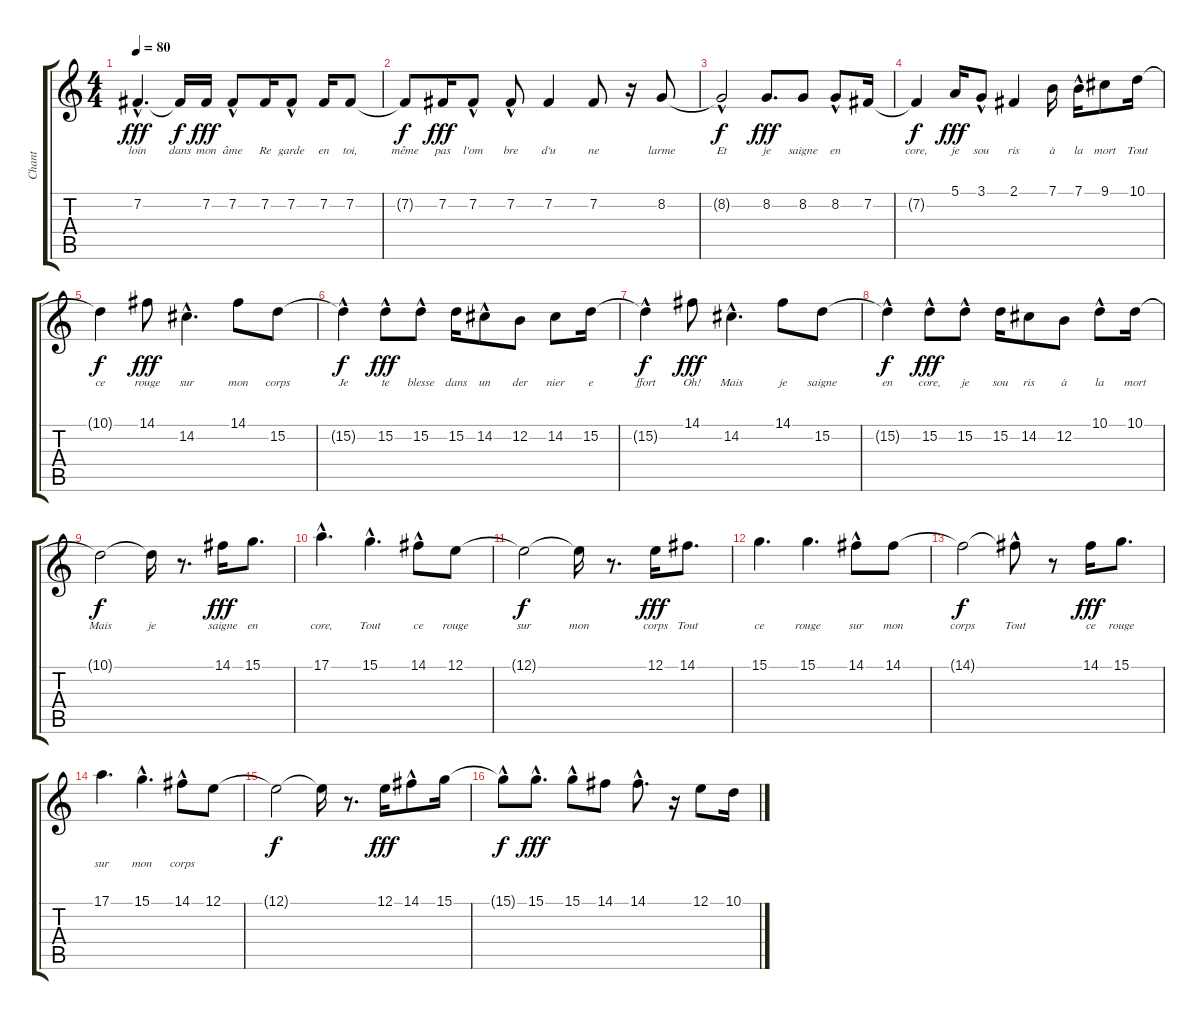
\track ("Chant" "Chant") {instrument flute}
\staff {score tabs}
\tuning (E4 B3 G3 D3 A2 E2) {hide}
\ts (4 4)
\tempo 80
\clef g2
\ks c
7.2{hac}.4{d lyrics (0 "loin") lyrics (1 "") lyrics (2 "") lyrics (3 "") lyrics (4 "") dy fff} 7.2{t}.16{lyrics (0 "dans") lyrics (1 "") lyrics (2 "") lyrics (3 "") lyrics (4 "") dy f} 7.2.16{lyrics (0 "mon") lyrics (1 "") lyrics (2 "") lyrics (3 "") lyrics (4 "") dy fff} 7.2{hac}.8{lyrics (0 "âme") lyrics (1 "") lyrics (2 "") lyrics (3 "") lyrics (4 "")} 7.2.16{lyrics (0 "Re") lyrics (1 "") lyrics (2 "") lyrics (3 "") lyrics (4 "")} 7.2{hac}.8{lyrics (0 "garde") lyrics (1 "") lyrics (2 "") lyrics (3 "") lyrics (4 "")} 7.2.16{lyrics (0 "en") lyrics (1 "") lyrics (2 "") lyrics (3 "") lyrics (4 "")} 7.2.8{lyrics (0 "toi,") lyrics (1 "") lyrics (2 "") lyrics (3 "") lyrics (4 "")} |
7.2{t}.8{lyrics (0 "même") lyrics (1 "") lyrics (2 "") lyrics (3 "") lyrics (4 "") dy f} 7.2.16{lyrics (0 "pas") lyrics (1 "") lyrics (2 "") lyrics (3 "") lyrics (4 "") dy fff} 7.2{hac}.8{lyrics (0 "l'om") lyrics (1 "") lyrics (2 "") lyrics (3 "") lyrics (4 "")} 7.2{hac}.8{lyrics (0 "bre") lyrics (1 "") lyrics (2 "") lyrics (3 "") lyrics (4 "")} 7.2.4{lyrics (0 "d'u") lyrics (1 "") lyrics (2 "") lyrics (3 "") lyrics (4 "")} 7.2.8{lyrics (0 "ne") lyrics (1 "") lyrics (2 "") lyrics (3 "") lyrics (4 "")} r.16 8.2.8{lyrics (0 "larme") lyrics (1 "") lyrics (2 "") lyrics (3 "") lyrics (4 "")} |
8.2{hac t}.2{lyrics (0 "Et") lyrics (1 "") lyrics (2 "") lyrics (3 "") lyrics (4 "") dy f} 8.2.8{d lyrics (0 "je") lyrics (1 "") lyrics (2 "") lyrics (3 "") lyrics (4 "") dy fff} 8.2.8{lyrics (0 "saigne") lyrics (1 "") lyrics (2 "") lyrics (3 "") lyrics (4 "")} 8.2{hac}.8{lyrics (0 "en") lyrics (1 "") lyrics (2 "") lyrics (3 "") lyrics (4 "")} 7.2.16{lyrics (0 "") lyrics (1 "") lyrics (2 "") lyrics (3 "") lyrics (4 "")} |
7.2{t}.4{lyrics (0 "core,") lyrics (1 "") lyrics (2 "") lyrics (3 "") lyrics (4 "") dy f} 5.1.16{lyrics (0 "je") lyrics (1 "") lyrics (2 "") lyrics (3 "") lyrics (4 "") dy fff} 3.1{hac}.8{lyrics (0 "sou") lyrics (1 "") lyrics (2 "") lyrics (3 "") lyrics (4 "")} 2.1.4{lyrics (0 "ris") lyrics (1 "") lyrics (2 "") lyrics (3 "") lyrics (4 "")} 7.1.16{lyrics (0 "à") lyrics (1 "") lyrics (2 "") lyrics (3 "") lyrics (4 "")} 7.1{hac}.16{lyrics (0 "la") lyrics (1 "") lyrics (2 "") lyrics (3 "") lyrics (4 "")} 9.1.8{lyrics (0 "mort") lyrics (1 "") lyrics (2 "") lyrics (3 "") lyrics (4 "")} 10.1.16{lyrics (0 "Tout") lyrics (1 "") lyrics (2 "") lyrics (3 "") lyrics (4 "")} |
10.1{t}.4{lyrics (0 "ce") lyrics (1 "") lyrics (2 "") lyrics (3 "") lyrics (4 "") dy f} 14.1.8{lyrics (0 "rouge") lyrics (1 "") lyrics (2 "") lyrics (3 "") lyrics (4 "") dy fff} 14.2{hac}.4{d lyrics (0 "sur") lyrics (1 "") lyrics (2 "") lyrics (3 "") lyrics (4 "")} 14.1.8{lyrics (0 "mon") lyrics (1 "") lyrics (2 "") lyrics (3 "") lyrics (4 "")} 15.2.8{lyrics (0 "corps") lyrics (1 "") lyrics (2 "") lyrics (3 "") lyrics (4 "")} |
15.2{hac t}.4{lyrics (0 "Je") lyrics (1 "") lyrics (2 "") lyrics (3 "") lyrics (4 "") dy f} 15.2{hac}.8{lyrics (0 "te") lyrics (1 "") lyrics (2 "") lyrics (3 "") lyrics (4 "") dy fff} 15.2{hac}.8{lyrics (0 "blesse") lyrics (1 "") lyrics (2 "") lyrics (3 "") lyrics (4 "")} 15.2.16{lyrics (0 "dans") lyrics (1 "") lyrics (2 "") lyrics (3 "") lyrics (4 "")} 14.2{hac}.8{lyrics (0 "un") lyrics (1 "") lyrics (2 "") lyrics (3 "") lyrics (4 "")} 12.2.8{lyrics (0 "der") lyrics (1 "") lyrics (2 "") lyrics (3 "") lyrics (4 "")} 14.2.8{lyrics (0 "nier") lyrics (1 "") lyrics (2 "") lyrics (3 "") lyrics (4 "")} 15.2.16{lyrics (0 "e") lyrics (1 "") lyrics (2 "") lyrics (3 "") lyrics (4 "")} |
15.2{hac t}.4{lyrics (0 "ffort") lyrics (1 "") lyrics (2 "") lyrics (3 "") lyrics (4 "") dy f} 14.1.8{lyrics (0 "Oh!") lyrics (1 "") lyrics (2 "") lyrics (3 "") lyrics (4 "") dy fff} 14.2{hac}.4{d lyrics (0 "Mais") lyrics (1 "") lyrics (2 "") lyrics (3 "") lyrics (4 "")} 14.1.8{lyrics (0 "je") lyrics (1 "") lyrics (2 "") lyrics (3 "") lyrics (4 "")} 15.2.8{lyrics (0 "saigne") lyrics (1 "") lyrics (2 "") lyrics (3 "") lyrics (4 "")} |
15.2{hac t}.4{lyrics (0 "en") lyrics (1 "") lyrics (2 "") lyrics (3 "") lyrics (4 "") dy f} 15.2{hac}.8{lyrics (0 "core,") lyrics (1 "") lyrics (2 "") lyrics (3 "") lyrics (4 "") dy fff} 15.2{hac}.8{lyrics (0 "je") lyrics (1 "") lyrics (2 "") lyrics (3 "") lyrics (4 "")} 15.2.16{lyrics (0 "sou") lyrics (1 "") lyrics (2 "") lyrics (3 "") lyrics (4 "")} 14.2.8{lyrics (0 "ris") lyrics (1 "") lyrics (2 "") lyrics (3 "") lyrics (4 "")} 12.2.8{lyrics (0 "à") lyrics (1 "") lyrics (2 "") lyrics (3 "") lyrics (4 "")} 10.1{hac}.8{lyrics (0 "la") lyrics (1 "") lyrics (2 "") lyrics (3 "") lyrics (4 "")} 10.1.16{lyrics (0 "mort") lyrics (1 "") lyrics (2 "") lyrics (3 "") lyrics (4 "")} |
10.1{t}.2{lyrics (0 "Mais") lyrics (1 "") lyrics (2 "") lyrics (3 "") lyrics (4 "") dy f} 10.1{t}.16{lyrics (0 "je") lyrics (1 "") lyrics (2 "") lyrics (3 "") lyrics (4 "")} r.8{d} 14.1.16{lyrics (0 "saigne") lyrics (1 "") lyrics (2 "") lyrics (3 "") lyrics (4 "") dy fff} 15.1.8{d lyrics (0 "en") lyrics (1 "") lyrics (2 "") lyrics (3 "") lyrics (4 "")} |
17.1{hac}.4{d lyrics (0 "core,") lyrics (1 "") lyrics (2 "") lyrics (3 "") lyrics (4 "")} 15.1{hac}.4{d lyrics (0 "Tout") lyrics (1 "") lyrics (2 "") lyrics (3 "") lyrics (4 "")} 14.1{hac}.8{lyrics (0 "ce") lyrics (1 "") lyrics (2 "") lyrics (3 "") lyrics (4 "")} 12.1.8{lyrics (0 "rouge") lyrics (1 "") lyrics (2 "") lyrics (3 "") lyrics (4 "")} |
12.1{t}.2{lyrics (0 "sur") lyrics (1 "") lyrics (2 "") lyrics (3 "") lyrics (4 "") dy f} 12.1{t}.16{lyrics (0 "mon") lyrics (1 "") lyrics (2 "") lyrics (3 "") lyrics (4 "")} r.8{d} 12.1.16{lyrics (0 "corps") lyrics (1 "") lyrics (2 "") lyrics (3 "") lyrics (4 "") dy fff} 14.1.8{d lyrics (0 "Tout") lyrics (1 "") lyrics (2 "") lyrics (3 "") lyrics (4 "")} |
15.1.4{d lyrics (0 "ce") lyrics (1 "") lyrics (2 "") lyrics (3 "") lyrics (4 "")} 15.1.4{d lyrics (0 "rouge") lyrics (1 "") lyrics (2 "") lyrics (3 "") lyrics (4 "")} 14.1{hac}.8{lyrics (0 "sur") lyrics (1 "") lyrics (2 "") lyrics (3 "") lyrics (4 "")} 14.1.8{lyrics (0 "mon") lyrics (1 "") lyrics (2 "") lyrics (3 "") lyrics (4 "")} |
14.1{t}.2{lyrics (0 "corps") lyrics (1 "") lyrics (2 "") lyrics (3 "") lyrics (4 "") dy f} 14.1{hac t}.8{lyrics (0 "Tout") lyrics (1 "") lyrics (2 "") lyrics (3 "") lyrics (4 "")} r.8 14.1.16{lyrics (0 "ce") lyrics (1 "") lyrics (2 "") lyrics (3 "") lyrics (4 "") dy fff} 15.1.8{d lyrics (0 "rouge") lyrics (1 "") lyrics (2 "") lyrics (3 "") lyrics (4 "")} |
17.1.4{d lyrics (0 "sur") lyrics (1 "") lyrics (2 "") lyrics (3 "") lyrics (4 "")} 15.1{hac}.4{d lyrics (0 "mon") lyrics (1 "") lyrics (2 "") lyrics (3 "") lyrics (4 "")} 14.1{hac}.8{lyrics (0 "corps") lyrics (1 "") lyrics (2 "") lyrics (3 "") lyrics (4 "")} 12.1.8 |
12.1{t}.2{dy f} 12.1{t}.16 r.8{d} 12.1.16{dy fff} 14.1{hac}.8 15.1.16 |
15.1{hac t}.8{dy f} 15.1{hac}.8{d dy fff} 15.1{hac}.8 14.1.8 14.1{hac}.8{d} r.16 12.1.8 10.1.16
